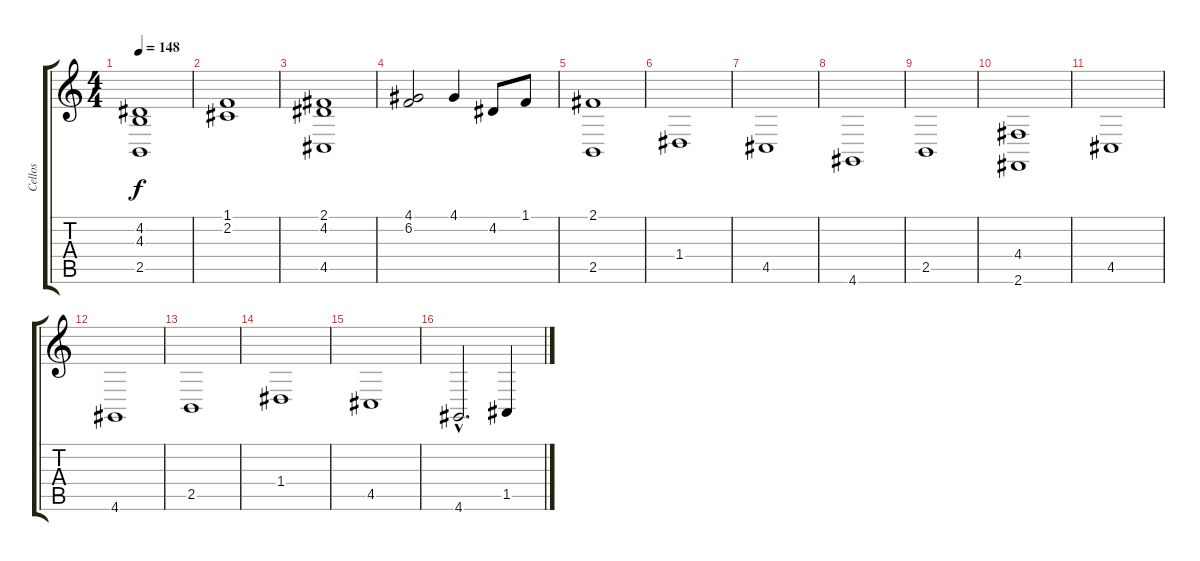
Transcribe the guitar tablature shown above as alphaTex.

\track ("Cellos" "Cellos") {instrument cello}
\staff {score tabs}
\tuning (E4 B3 G3 D3 A2 E2) {hide}
\ts (4 4)
\tempo 148
\clef g2
\ks c
(4.2 4.3 2.5).1{dy f} |
(1.1 2.2).1 |
(2.1 4.2 4.5).1 |
(4.1 6.2).2 4.1.4 4.2.8 1.1.8 |
(2.1 2.5).1 |
1.4.1 |
4.5.1 |
4.6.1 |
2.5.1 |
(4.4 2.6).1 |
4.5.1 |
4.6.1 |
2.5.1 |
1.4.1 |
4.5.1 |
4.6{hac}.2{d} 1.5.4
